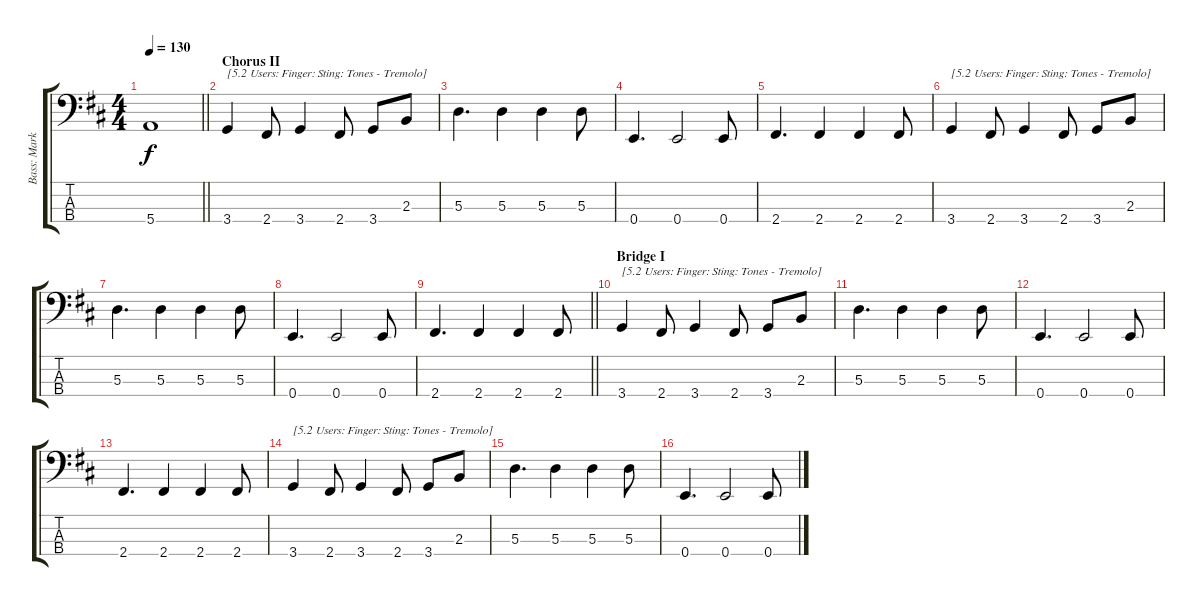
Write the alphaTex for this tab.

\track ("Bass: Mark" "Bass: Mark") {instrument electricbassfinger}
\staff {score tabs}
\tuning (G2 D2 A1 E1) {hide}
\ts (4 4)
\tempo 130
\clef f4
\barLineRight lightlight
\ks d
5.4.1{dy f} |
\section ("" "Chorus II")
3.4.4{txt "[5.2 Users: Finger: Sting: Tones - Tremolo]"} 2.4.8 3.4.4 2.4.8 3.4.8 2.3.8 |
5.3.4{d} 5.3.4 5.3.4 5.3.8 |
0.4.4{d} 0.4.2 0.4.8 |
2.4.4{d} 2.4.4 2.4.4 2.4.8 |
3.4.4{txt "[5.2 Users: Finger: Sting: Tones - Tremolo]"} 2.4.8 3.4.4 2.4.8 3.4.8 2.3.8 |
5.3.4{d} 5.3.4 5.3.4 5.3.8 |
0.4.4{d} 0.4.2 0.4.8 |
\barLineRight lightlight
2.4.4{d} 2.4.4 2.4.4 2.4.8 |
\section ("" "Bridge I")
3.4.4{txt "[5.2 Users: Finger: Sting: Tones - Tremolo]"} 2.4.8 3.4.4 2.4.8 3.4.8 2.3.8 |
5.3.4{d} 5.3.4 5.3.4 5.3.8 |
0.4.4{d} 0.4.2 0.4.8 |
2.4.4{d} 2.4.4 2.4.4 2.4.8 |
3.4.4{txt "[5.2 Users: Finger: Sting: Tones - Tremolo]"} 2.4.8 3.4.4 2.4.8 3.4.8 2.3.8 |
5.3.4{d} 5.3.4 5.3.4 5.3.8 |
0.4.4{d} 0.4.2 0.4.8
